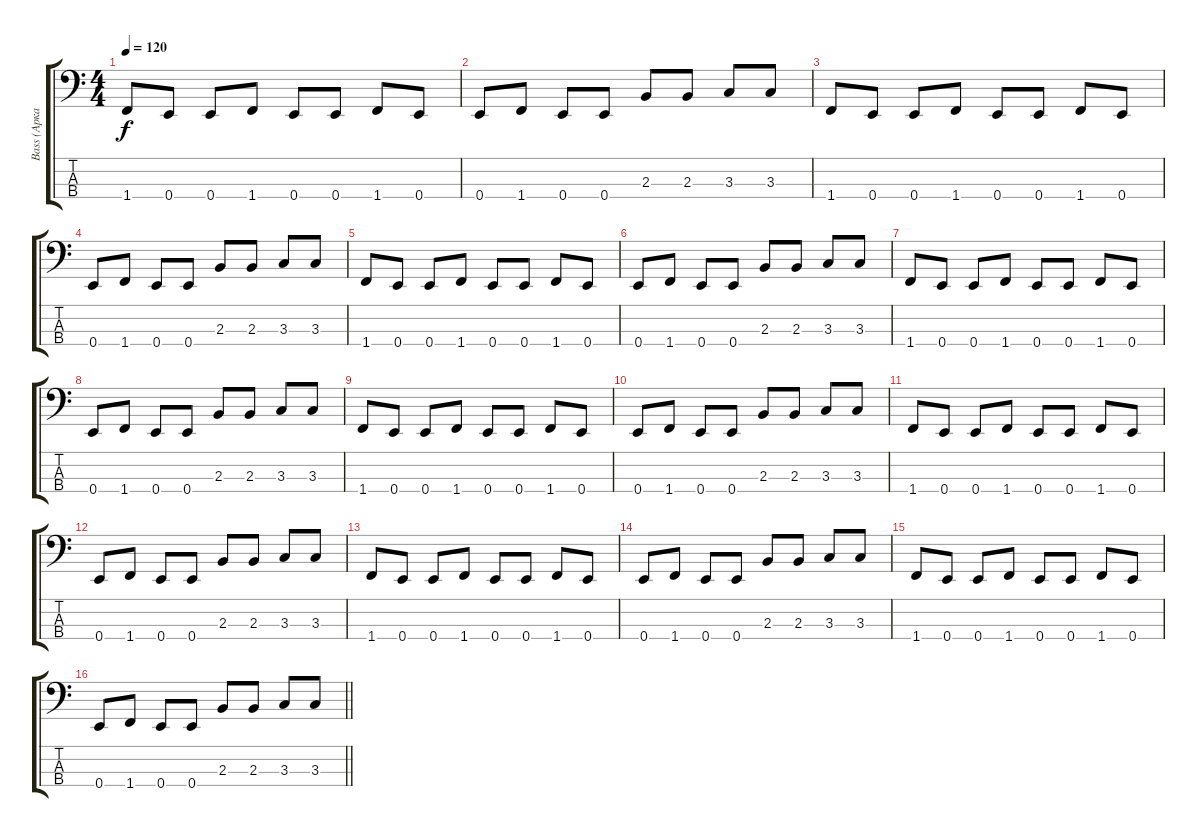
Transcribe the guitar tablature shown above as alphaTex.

\track ("Bass (Аркаша)" "Bass (Арка") {instrument electricbassfinger}
\staff {score tabs}
\tuning (G2 D2 A1 E1) {hide}
\ts (4 4)
\tempo 120
\clef f4
\ks c
1.4.8{dy f} 0.4.8 0.4.8 1.4.8 0.4.8 0.4.8 1.4.8 0.4.8 |
0.4.8 1.4.8 0.4.8 0.4.8 2.3.8 2.3.8 3.3.8 3.3.8 |
1.4.8 0.4.8 0.4.8 1.4.8 0.4.8 0.4.8 1.4.8 0.4.8 |
0.4.8 1.4.8 0.4.8 0.4.8 2.3.8 2.3.8 3.3.8 3.3.8 |
1.4.8 0.4.8 0.4.8 1.4.8 0.4.8 0.4.8 1.4.8 0.4.8 |
0.4.8 1.4.8 0.4.8 0.4.8 2.3.8 2.3.8 3.3.8 3.3.8 |
1.4.8 0.4.8 0.4.8 1.4.8 0.4.8 0.4.8 1.4.8 0.4.8 |
0.4.8 1.4.8 0.4.8 0.4.8 2.3.8 2.3.8 3.3.8 3.3.8 |
1.4.8 0.4.8 0.4.8 1.4.8 0.4.8 0.4.8 1.4.8 0.4.8 |
0.4.8 1.4.8 0.4.8 0.4.8 2.3.8 2.3.8 3.3.8 3.3.8 |
1.4.8 0.4.8 0.4.8 1.4.8 0.4.8 0.4.8 1.4.8 0.4.8 |
0.4.8 1.4.8 0.4.8 0.4.8 2.3.8 2.3.8 3.3.8 3.3.8 |
1.4.8 0.4.8 0.4.8 1.4.8 0.4.8 0.4.8 1.4.8 0.4.8 |
0.4.8 1.4.8 0.4.8 0.4.8 2.3.8 2.3.8 3.3.8 3.3.8 |
1.4.8 0.4.8 0.4.8 1.4.8 0.4.8 0.4.8 1.4.8 0.4.8 |
\barLineRight lightlight
0.4.8 1.4.8 0.4.8 0.4.8 2.3.8 2.3.8 3.3.8 3.3.8
